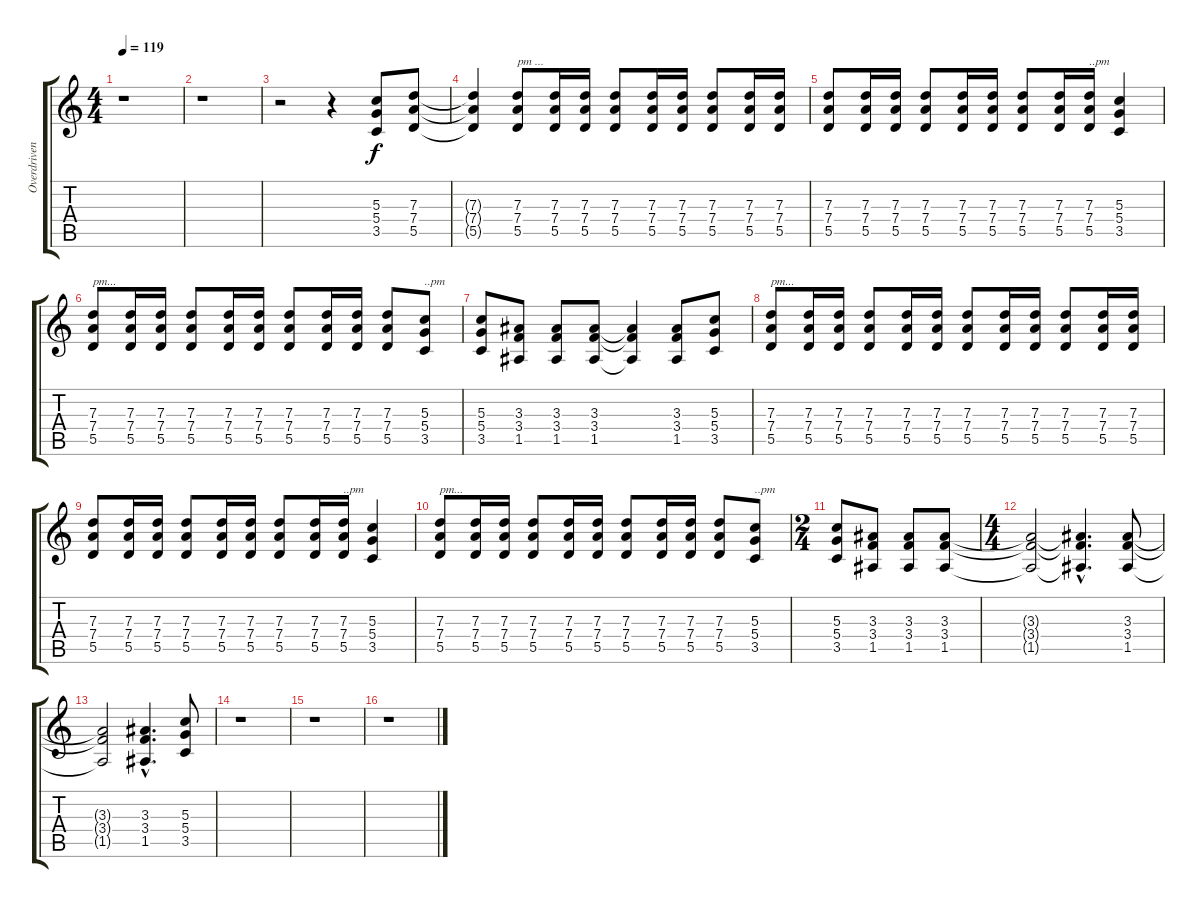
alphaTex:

\track ("Overdriven Guitar 2" "Overdriven") {instrument overdrivenguitar}
\staff {score tabs}
\tuning (E4 B3 G3 D3 A2 E2) {hide}
\ts (4 4)
\tempo 119
\clef g2
\ks c
r.1{dy f} |
r.1 |
r.2 r.4 (5.3 5.4 3.5).8 (7.3 7.4 5.5).8 |
(7.3{t} 7.4{t} 5.5{t}).4 (7.3 7.4 5.5).8{txt "pm ..."} (7.3 7.4 5.5).16 (7.3 7.4 5.5).16 (7.3 7.4 5.5).8 (7.3 7.4 5.5).16 (7.3 7.4 5.5).16 (7.3 7.4 5.5).8 (7.3 7.4 5.5).16 (7.3 7.4 5.5).16 |
(7.3 7.4 5.5).8 (7.3 7.4 5.5).16 (7.3 7.4 5.5).16 (7.3 7.4 5.5).8 (7.3 7.4 5.5).16 (7.3 7.4 5.5).16 (7.3 7.4 5.5).8 (7.3 7.4 5.5).16 (7.3 7.4 5.5).16{txt "..pm"} (5.3 5.4 3.5).4 |
(7.3 7.4 5.5).8{txt "pm..."} (7.3 7.4 5.5).16 (7.3 7.4 5.5).16 (7.3 7.4 5.5).8 (7.3 7.4 5.5).16 (7.3 7.4 5.5).16 (7.3 7.4 5.5).8 (7.3 7.4 5.5).16 (7.3 7.4 5.5).16 (7.3 7.4 5.5).8 (5.3 5.4 3.5).8{txt "..pm"} |
(5.3 5.4 3.5).8 (3.3 3.4 1.5).8 (3.3 3.4 1.5).8 (3.3 3.4 1.5).8 (3.3{t} 3.4{t} 1.5{t}).4 (3.3 3.4 1.5).8 (5.3 5.4 3.5).8 |
(7.3 7.4 5.5).8{txt "pm..."} (7.3 7.4 5.5).16 (7.3 7.4 5.5).16 (7.3 7.4 5.5).8 (7.3 7.4 5.5).16 (7.3 7.4 5.5).16 (7.3 7.4 5.5).8 (7.3 7.4 5.5).16 (7.3 7.4 5.5).16 (7.3 7.4 5.5).8 (7.3 7.4 5.5).16 (7.3 7.4 5.5).16 |
(7.3 7.4 5.5).8 (7.3 7.4 5.5).16 (7.3 7.4 5.5).16 (7.3 7.4 5.5).8 (7.3 7.4 5.5).16 (7.3 7.4 5.5).16 (7.3 7.4 5.5).8 (7.3 7.4 5.5).16 (7.3 7.4 5.5).16{txt "..pm"} (5.3 5.4 3.5).4 |
(7.3 7.4 5.5).8{txt "pm..."} (7.3 7.4 5.5).16 (7.3 7.4 5.5).16 (7.3 7.4 5.5).8 (7.3 7.4 5.5).16 (7.3 7.4 5.5).16 (7.3 7.4 5.5).8 (7.3 7.4 5.5).16 (7.3 7.4 5.5).16 (7.3 7.4 5.5).8 (5.3 5.4 3.5).8{txt "..pm"} |
\ts (2 4)
(5.3 5.4 3.5).8 (3.3 3.4 1.5).8 (3.3 3.4 1.5).8 (3.3 3.4 1.5).8 |
\ts (4 4)
(3.3{t} 3.4{t} 1.5{t}).2 (3.3{hac t} 3.4{hac t} 1.5{hac t}).4{d} (3.3 3.4 1.5).8 |
(3.3{t} 3.4{t} 1.5{t}).2 (3.3{hac} 3.4{hac} 1.5{hac}).4{d} (5.3 5.4 3.5).8 |
r.1 |
r.1 |
r.1
